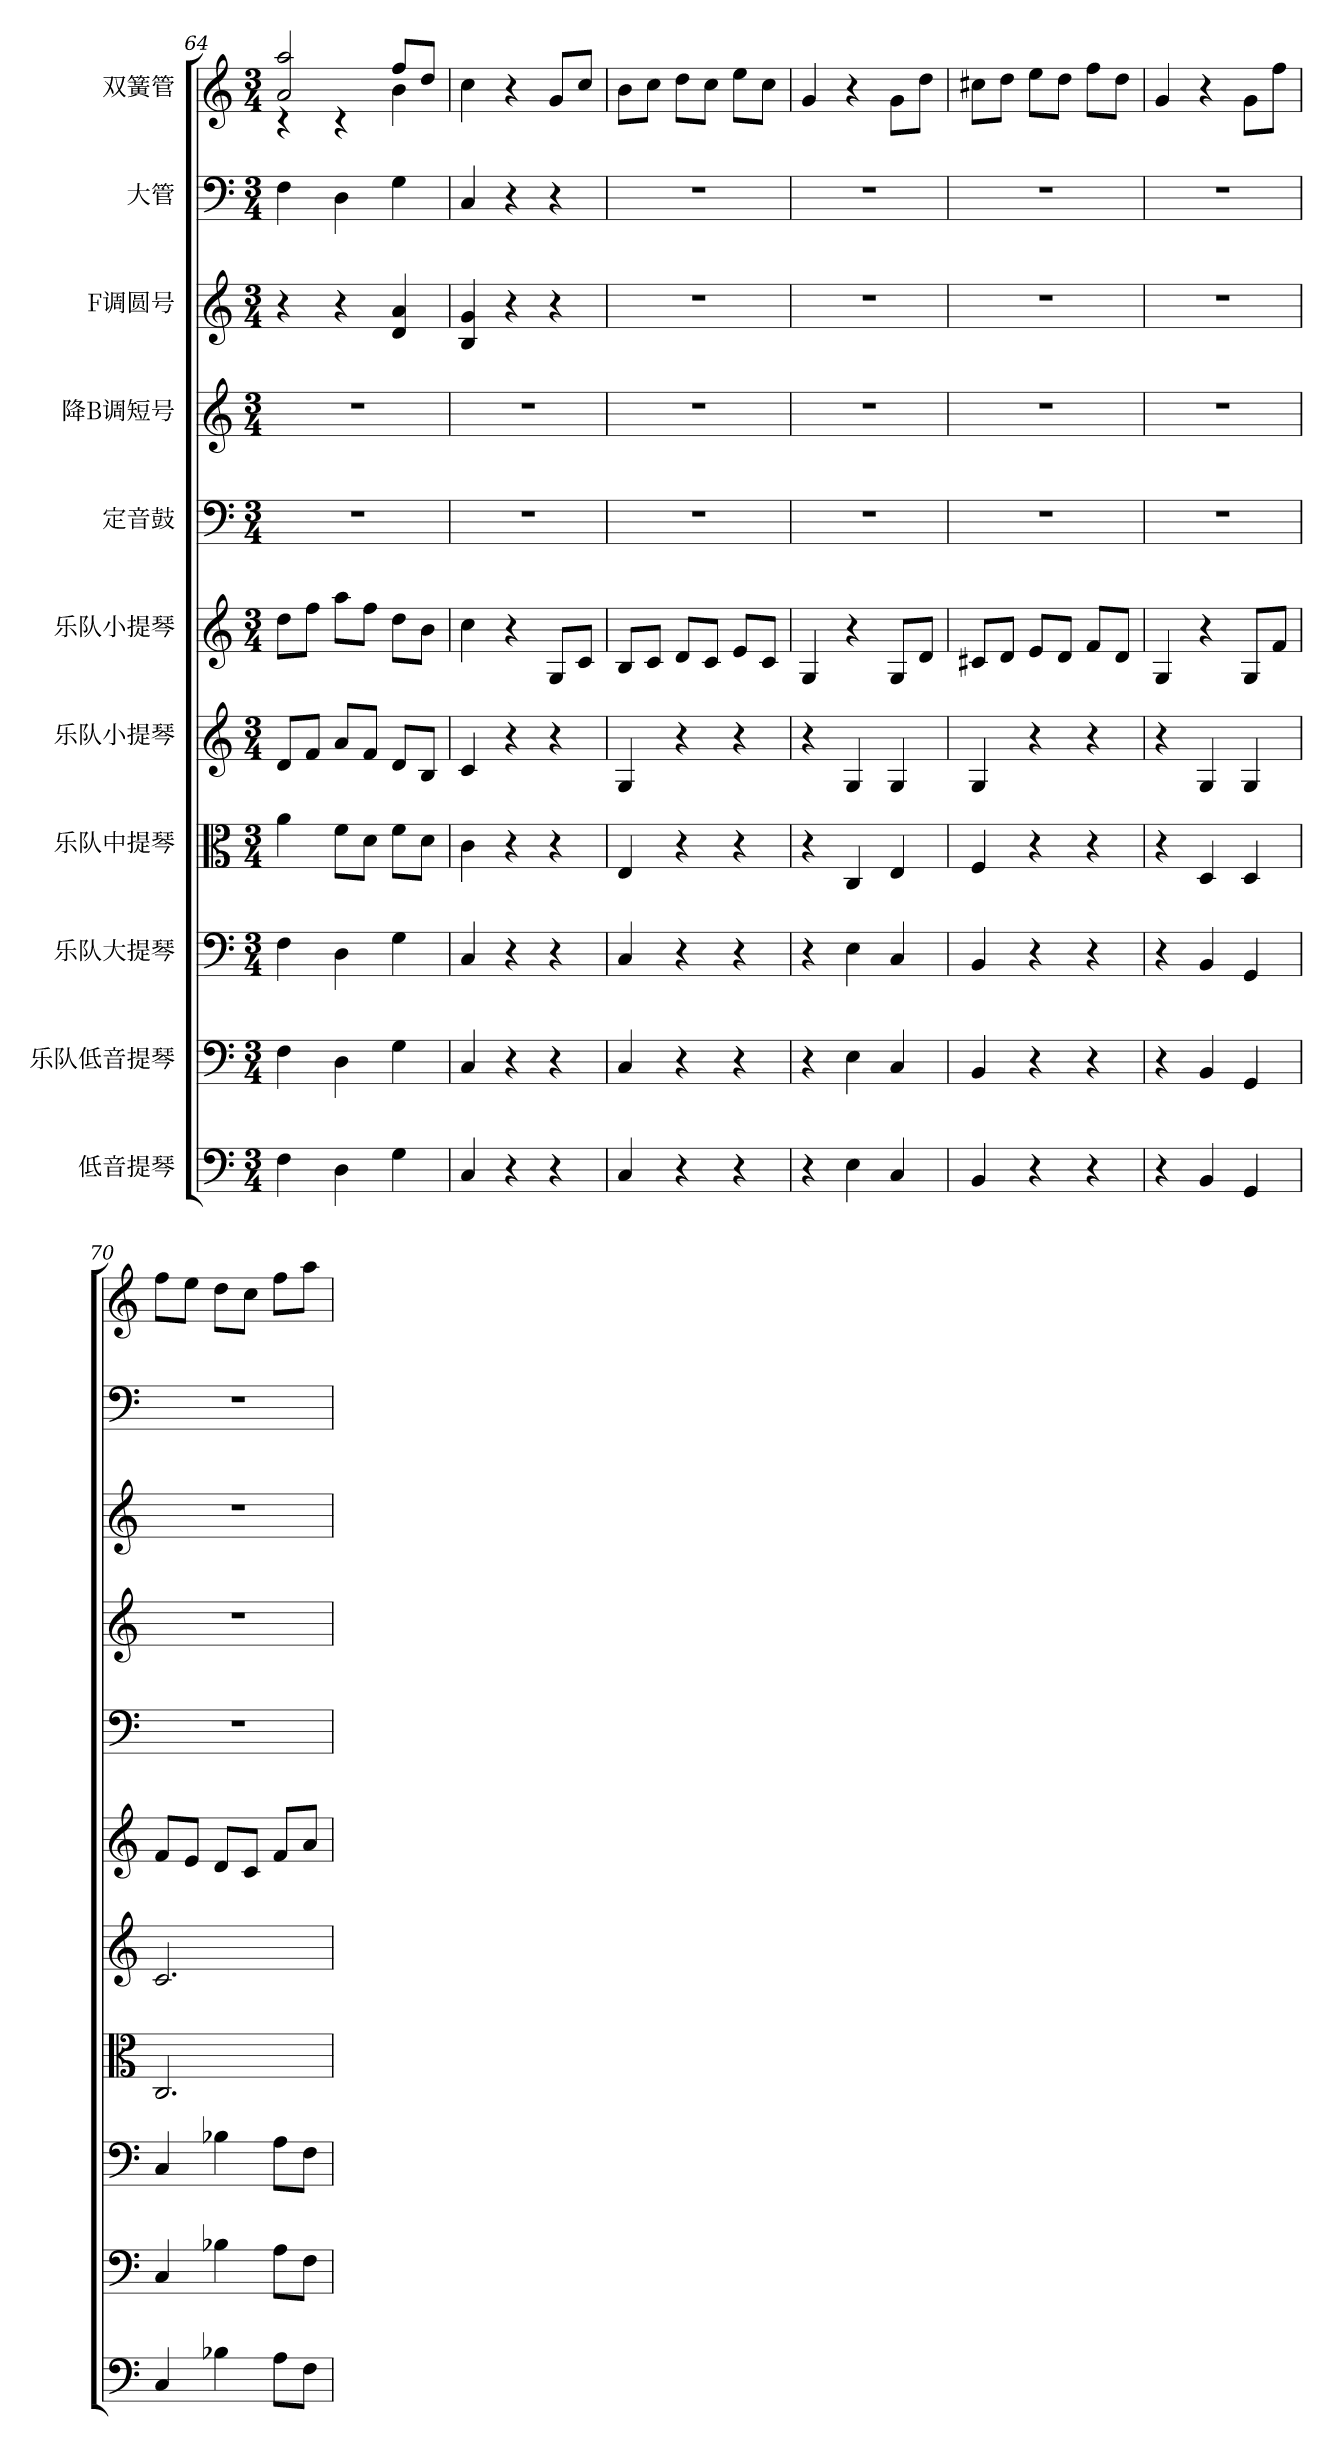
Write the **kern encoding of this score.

**kern	**kern	**kern	**kern	**kern	**kern	**kern	**kern	**kern	**kern	**kern
*part11	*part10	*part9	*part8	*part7	*part6	*part5	*part4	*part3	*part2	*part1
*staff11	*staff10	*staff9	*staff8	*staff7	*staff6	*staff5	*staff4	*staff3	*staff2	*staff1
*I"低音提琴	*I"乐队低音提琴	*I"乐队大提琴	*I"乐队中提琴	*I"乐队小提琴	*I"乐队小提琴	*I"定音鼓	*I"降B调短号	*I"F调圆号	*I"大管	*I"双簧管
*clefF4	*clefF4	*clefF4	*clefC3	*clefG2	*clefG2	*clefF4	*clefG2	*clefG2	*clefF4	*clefG2
*ITrd7c12	*ITrd7c12	*	*	*	*	*	*ITrd1c2	*ITrd4c7	*	*
*k[]	*k[]	*k[]	*k[]	*k[]	*k[]	*k[]	*k[b-e-]	*k[b-]	*k[]	*k[]
*M3/4	*M3/4	*M3/4	*M3/4	*M3/4	*M3/4	*M3/4	*M3/4	*M3/4	*M3/4	*M3/4
=64	=64	=64	=64	=64	=64	=64	=64	=64	=64	=64
*	*	*	*	*	*	*	*	*	*	*^
4FF\	4FF\	4F\	4a\	8d/L	8dd\L	2.r	2.r	4r	4F\	2a/ 2aa/	4r
.	.	.	.	8f/J	8ff\J	.	.	.	.	.	.
*	*	*	*	*	*	*	*	*	*	*MM126	*
4DD\	4DD\	4D\	8f\L	8a/L	8aa\L	.	.	4r	4D\	.	4r
.	.	.	8d\J	8f/J	8ff\J	.	.	.	.	.	.
4GG\	4GG\	4G\	8f\L	8d/L	8dd\L	.	.	4G/ 4d/	4G\	8ff/L	4b\
.	.	.	8d\J	8B/J	8b\J	.	.	.	.	8dd/J	.
*	*	*	*	*	*	*	*	*	*	*v	*v
=65	=65	=65	=65	=65	=65	=65	=65	=65	=65	=65
*	*	*	*	*	*	*	*	*	*	*MM124
4CC/	4CC/	4C/	4c\	4c/	4cc\	2.r	2.r	4E/ 4c/	4C/	4cc\
4r	4r	4r	4r	4r	4r	.	.	4r	4r	4r
4r	4r	4r	4r	4r	8G/L	.	.	4r	4r	8g/L
.	.	.	.	.	8c/J	.	.	.	.	8cc/J
=66	=66	=66	=66	=66	=66	=66	=66	=66	=66	=66
*	*	*	*	*	*	*	*	*	*	*MM128
4CC/	4CC/	4C/	4E/	4G/	8B/L	2.r	2.r	2.r	2.r	8b\L
.	.	.	.	.	8c/J	.	.	.	.	8cc\J
4r	4r	4r	4r	4r	8d/L	.	.	.	.	8dd\L
.	.	.	.	.	8c/J	.	.	.	.	8cc\J
4r	4r	4r	4r	4r	8e/L	.	.	.	.	8ee\L
.	.	.	.	.	8c/J	.	.	.	.	8cc\J
=67	=67	=67	=67	=67	=67	=67	=67	=67	=67	=67
4r	4r	4r	4r	4r	4G/	2.r	2.r	2.r	2.r	4g/
4EE\	4EE\	4E\	4C/	4G/	4r	.	.	.	.	4r
4CC/	4CC/	4C/	4E/	4G/	8G/L	.	.	.	.	8g\L
.	.	.	.	.	8d/J	.	.	.	.	8dd\J
=68	=68	=68	=68	=68	=68	=68	=68	=68	=68	=68
4BBB/	4BBB/	4BB/	4F/	4G/	8c#X/L	2.r	2.r	2.r	2.r	8cc#X\L
.	.	.	.	.	8d/J	.	.	.	.	8dd\J
4r	4r	4r	4r	4r	8e/L	.	.	.	.	8ee\L
.	.	.	.	.	8d/J	.	.	.	.	8dd\J
4r	4r	4r	4r	4r	8f/L	.	.	.	.	8ff\L
.	.	.	.	.	8d/J	.	.	.	.	8dd\J
!!LO:PB:g=z
=69	=69	=69	=69	=69	=69	=69	=69	=69	=69	=69
4r	4r	4r	4r	4r	4G/	2.r	2.r	2.r	2.r	4g/
4BBB/	4BBB/	4BB/	4D/	4G/	4r	.	.	.	.	4r
4GGG/	4GGG/	4GG/	4D/	4G/	8G/L	.	.	.	.	8g\L
.	.	.	.	.	8f/J	.	.	.	.	8ff\J
=70	=70	=70	=70	=70	=70	=70	=70	=70	=70	=70
4CC/	4CC/	4C/	2.C/	2.c/	8f/L	2.r	2.r	2.r	2.r	8ff\L
.	.	.	.	.	8e/J	.	.	.	.	8ee\J
4BB-X\	4BB-X\	4B-X\	.	.	8d/L	.	.	.	.	8dd\L
.	.	.	.	.	8c/J	.	.	.	.	8cc\J
8AA\L	8AA\L	8A\L	.	.	8f/L	.	.	.	.	8ff\L
8FF\J	8FF\J	8F\J	.	.	8a/J	.	.	.	.	8aa\J
=	=	=	=	=	=	=	=	=	=	=
*-	*-	*-	*-	*-	*-	*-	*-	*-	*-	*-
